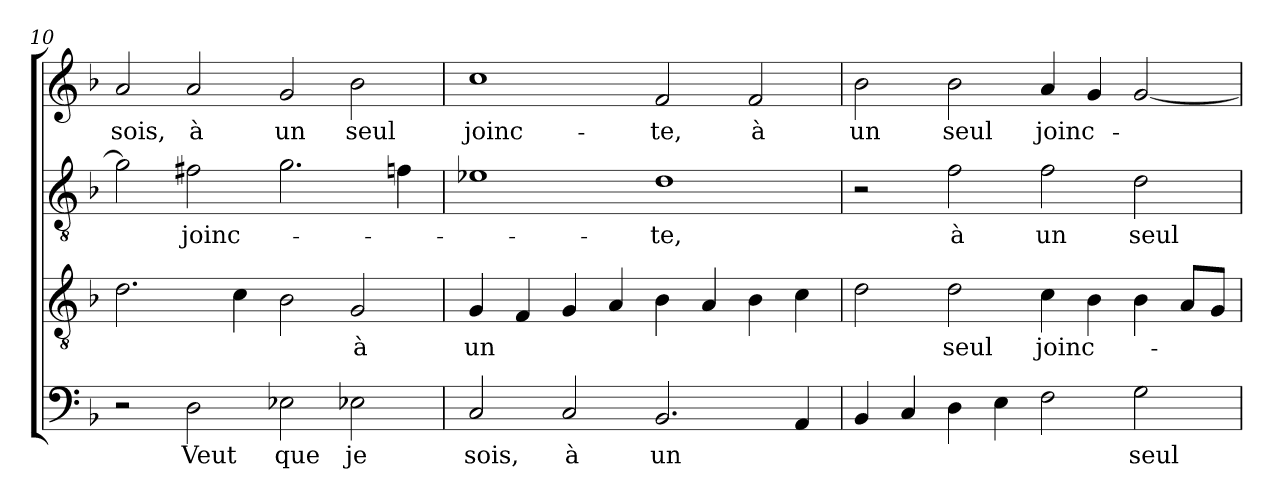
**kern	**text	**kern	**text	**kern	**text	**kern	**text
*part4	*part4	*part3	*part3	*part2	*part2	*part1	*part1
*staff4	*staff4	*staff3	*staff3	*staff2	*staff2	*staff1	*staff1
*clefF4	*	*clefGv2	*	*clefGv2	*	*clefG2	*
*k[b-]	*	*k[b-]	*	*k[b-]	*	*k[b-]	*
=10	=10	=10	=10	=10	=10	=10	=10
2r	.	2.d	.	2g]	.	2a	sois,
2D	Veut	.	.	2f#X	joinc-	2a	à
.	.	4c	.	.	.	.	.
2E-X	que	2B-	.	2.g	.	2g	un
2E-X	je	2G	à	.	.	2b-	seul
.	.	.	.	4fn	.	.	.
=11	=11	=11	=11	=11	=11	=11	=11
2C	sois,	4G	un	1e-X	.	1cc	joinc-
.	.	4F	.	.	.	.	.
2C	à	4G	.	.	.	.	.
.	.	4A	.	.	.	.	.
2.BB-	un	4B-	.	1d	-te,	2f	-te,
.	.	4A	.	.	.	.	.
.	.	4B-	.	.	.	2f	à
4AA	.	4c	.	.	.	.	.
=12	=12	=12	=12	=12	=12	=12	=12
4BB-	.	2d	.	2r	.	2b-	un
4C	.	.	.	.	.	.	.
4D	.	2d	seul	2f	à	2b-	seul
4E	.	.	.	.	.	.	.
2F	.	4c	joinc-	2f	un	4a	joinc-
.	.	4B-	.	.	.	4g	.
2G	seul	4B-	.	2d	seul	[2g	.
.	.	8AL	.	.	.	.	.
.	.	8GJ	.	.	.	.	.
=	=	=	=	=	=	=	=
*-	*-	*-	*-	*-	*-	*-	*-
